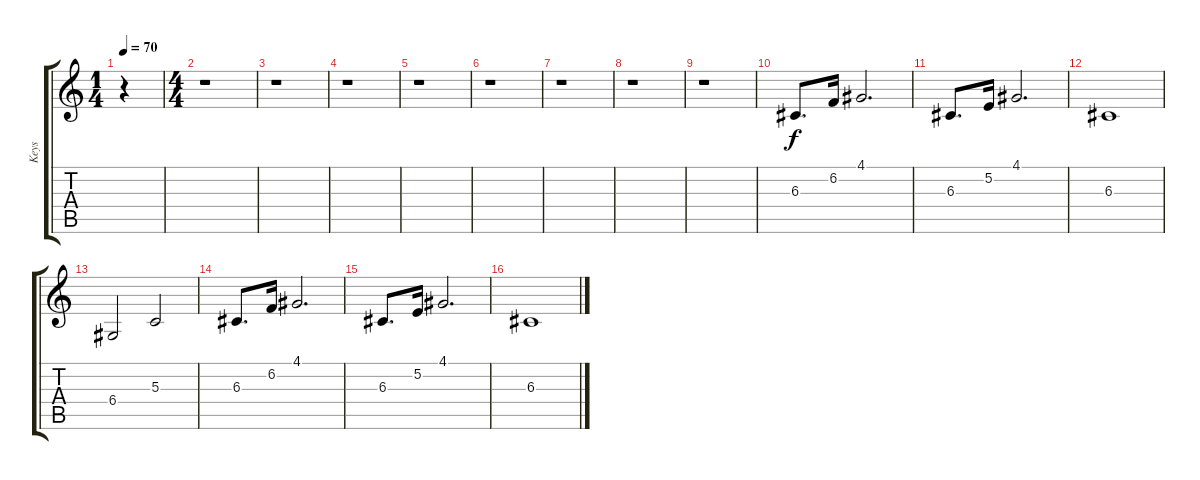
\track ("Keys" "Keys") {instrument choiraahs}
\staff {score tabs}
\tuning (E4 B3 G3 D3 A2 E2) {hide}
\ts (1 4)
\tempo 70
\clef g2
\ks c
r.4{dy f instrument choiraahs} |
\ts (4 4)
r.1 |
r.1 |
r.1 |
r.1 |
r.1 |
r.1 |
r.1 |
r.1 |
6.3.8{d} 6.2.16 4.1.2{d} |
6.3.8{d} 5.2.16 4.1.2{d} |
6.3.1 |
6.4.2 5.3.2 |
6.3.8{d} 6.2.16 4.1.2{d} |
6.3.8{d} 5.2.16 4.1.2{d} |
6.3.1
